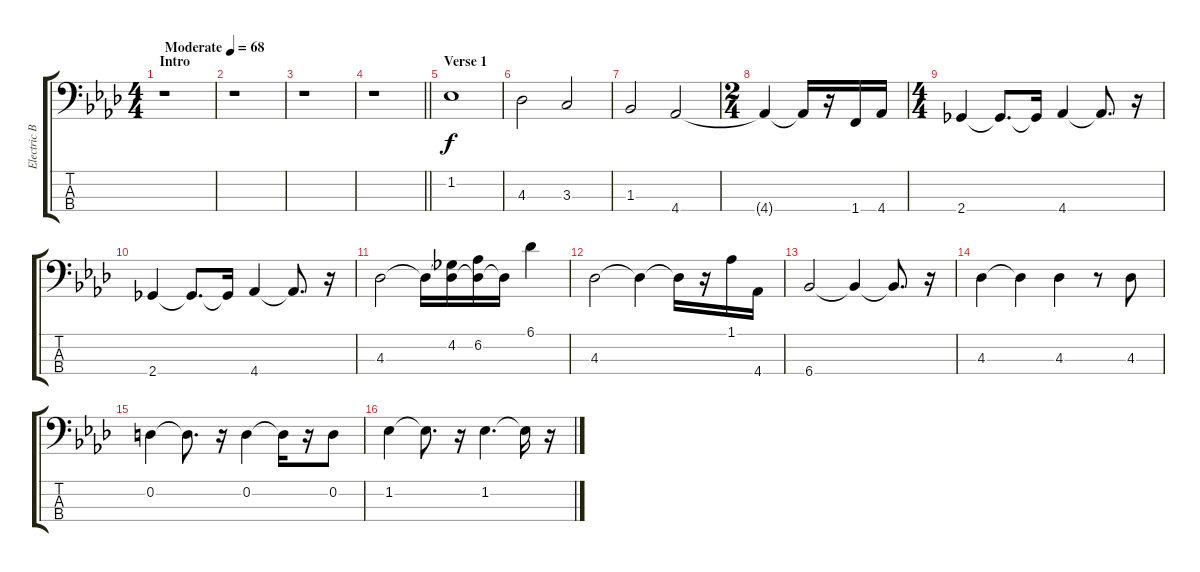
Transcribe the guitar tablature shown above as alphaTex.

\track ("Electric Bass" "Electric B") {instrument electricbassfinger}
\staff {score tabs}
\tuning (G2 D2 A1 E1) {hide}
\ts (4 4)
\section ("" "Intro")
\tempo (68 "Moderate")
\clef f4
\ks ab
r.1{dy f instrument electricbassfinger} |
r.1 |
r.1 |
\barLineRight lightlight
r.1 |
\section ("" "Verse 1")
1.2.1 |
4.3.2 3.3.2 |
1.3.2 4.4.2 |
\ts (2 4)
4.4{t}.4 4.4{t}.16 r.16 1.4.16 4.4.16 |
\ts (4 4)
2.4.4 2.4{t}.8{d} 2.4{t}.16 4.4.4 4.4{t}.8{d} r.16 |
2.4.4 2.4{t}.8{d} 2.4{t}.16 4.4.4 4.4{t}.8{d} r.16 |
4.3.2 4.3{t}.16 (4.2 4.3{t}).16 (6.2 4.3{t}).16 4.3{t}.16 6.1.4 |
4.3.2 4.3{t}.4 4.3{t}.16 r.16 1.1.16 4.4.16 |
6.4.2 6.4{t}.4 6.4{t}.8{d} r.16 |
4.3.4 4.3{t}.4 4.3.4 r.8 4.3.8 |
0.2.4 0.2{t}.8{d} r.16 0.2.4 0.2{t}.16 r.16 0.2.8 |
1.2.4 1.2{t}.8{d} r.16 1.2.4{d} 1.2{t}.16 r.16
